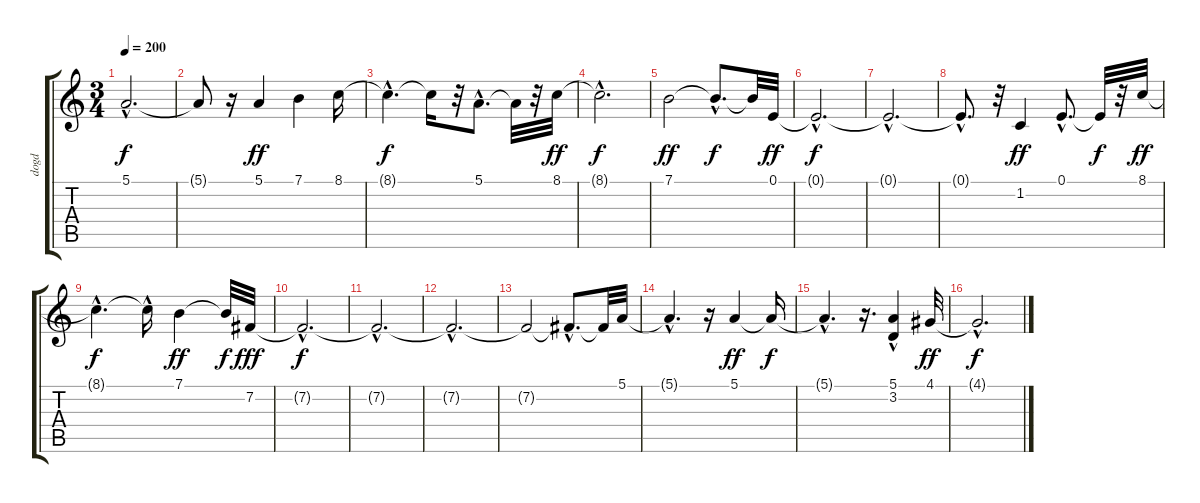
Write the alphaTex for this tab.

\track ("dogd" "dogd") {instrument electricpiano2}
\staff {score tabs}
\tuning (E4 B3 G3 D3 A2 E2) {hide}
\ts (3 4)
\tempo 200
\clef g2
\ks c
5.1{hac t}.2{d dy f} |
5.1{t}.8 r.16 5.1.4{dy ff} 7.1.4 8.1.16 |
8.1{hac t}.4{d dy f} 8.1{t}.16 r.32 5.1{hac}.8{d} 5.1{t}.32 r.32 8.1.32{dy ff} |
8.1{hac t}.2{d dy f} |
7.1.2{dy ff} 7.1{hac t}.8{d dy f} 7.1{t}.32 0.1.32{dy ff} |
0.1{hac t}.2{d dy f} |
0.1{hac t}.2{d} |
0.1{hac t}.8{d} r.32 1.2.4{dy ff} 0.1{hac}.8{d} 0.1{t}.32{dy f} r.32 8.1.32{dy ff} |
8.1{hac t}.4{d dy f} 8.1{hac t}.16 7.1.4{dy ff} 7.1{t}.32{dy f} 7.2.32{dy fff} |
7.2{hac t}.2{d dy f} |
7.2{hac t}.2{d} |
7.2{hac t}.2{d} |
7.2{t}.2 7.2{hac t}.8{d} 7.2{t}.32 5.1.32 |
5.1{hac t}.4{d} r.16 5.1.4{dy ff} 5.1{t}.16{dy f} |
5.1{hac t}.4{d} r.16{d} (5.1 3.2{hac}).4 4.1.32{dy ff} |
4.1{hac t}.2{d dy f}
